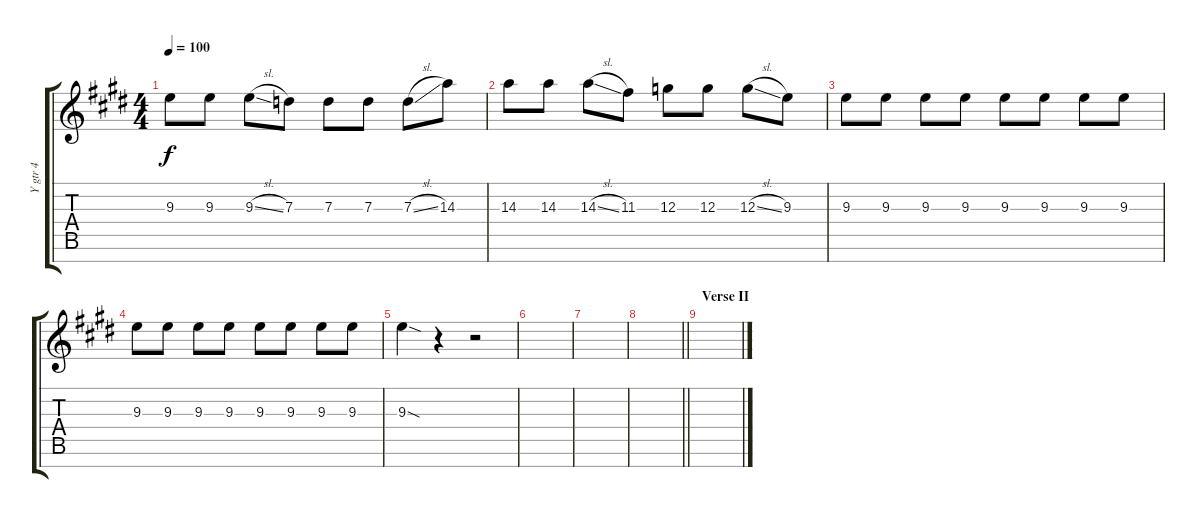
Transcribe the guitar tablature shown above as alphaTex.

\track ("Y gtr 4" "Y gtr 4") {instrument acousticguitarsteel}
\staff {score tabs}
\tuning (E4 B3 G3 D3 A2 E2 B1) {hide}
\ts (4 4)
\tempo 100
\clef g2
\ks e
9.3.8{dy f} 9.3.8 9.3{sl}.8 7.3.8 7.3.8 7.3.8 7.3{sl}.8 14.3.8 |
14.3.8 14.3.8 14.3{sl}.8 11.3.8 12.3.8 12.3.8 12.3{sl}.8 9.3.8 |
9.3.8{volume 11} 9.3.8 9.3.8 9.3.8 9.3.8 9.3.8 9.3.8 9.3.8 |
9.3.8 9.3.8 9.3.8 9.3.8 9.3.8 9.3.8 9.3.8 9.3.8 |
9.3{sod}.4 r.4 r.2 |
|
|
\barLineRight lightlight
|
\section ("" "Verse II")
